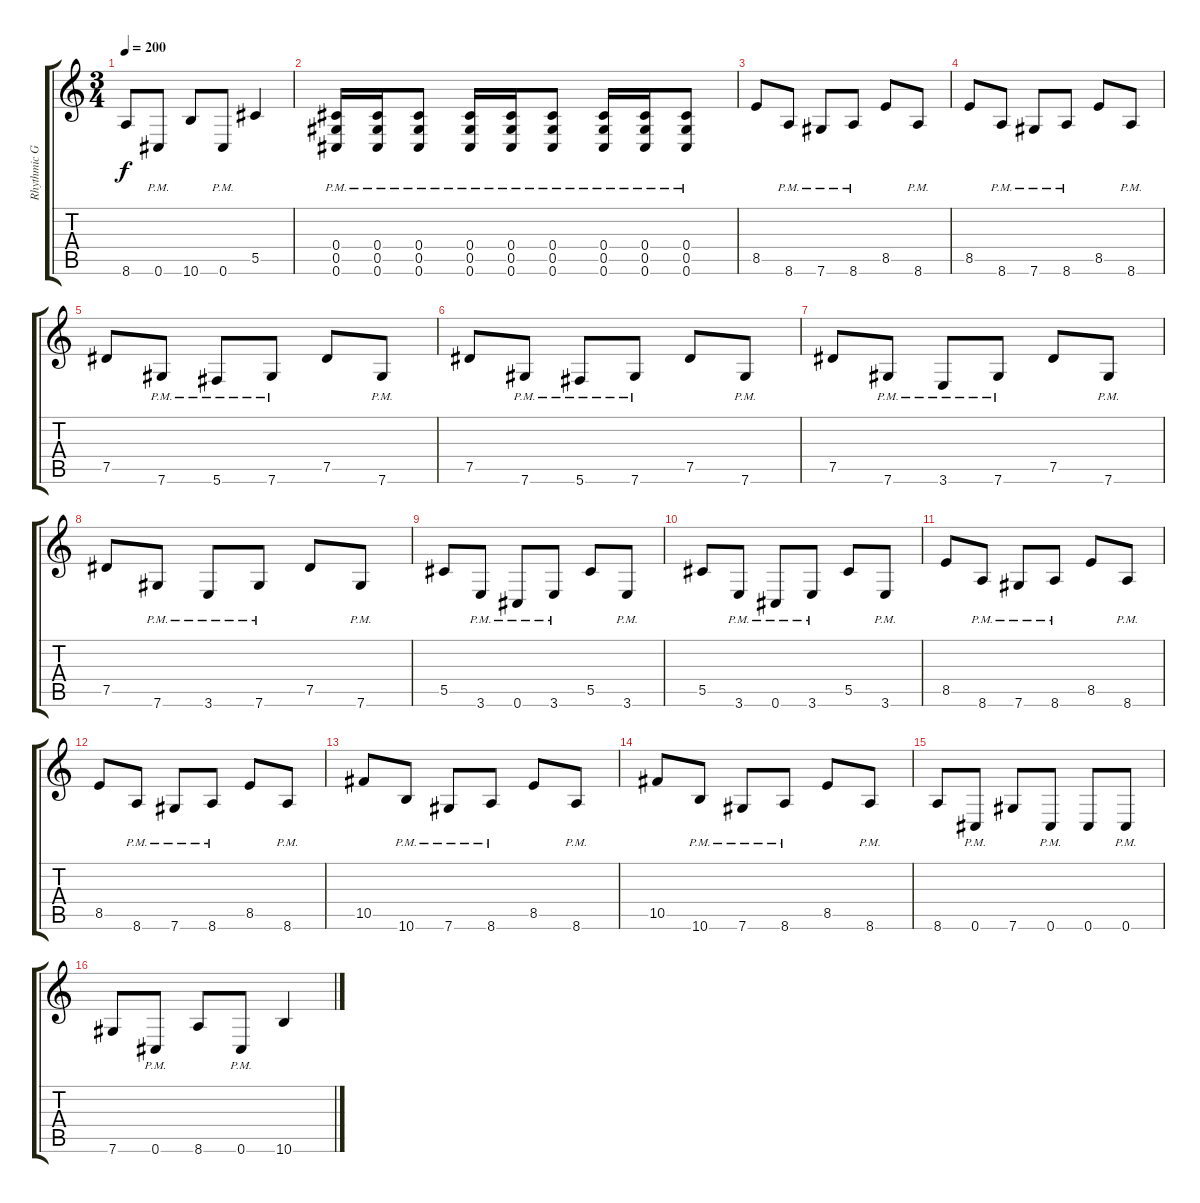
\track ("Rhythmic Guitar" "Rhythmic G") {instrument distortionguitar}
\staff {score tabs}
\tuning (Eb4 Bb3 Gb3 Db3 Ab2 Db2) {hide}
\ts (3 4)
\tempo 200
\clef g2
\ks c
8.6.8{dy f} 0.6{pm}.8 10.6.8 0.6{pm}.8 5.5.4 |
(0.4{pm} 0.5{pm} 0.6{pm}).16 (0.4{pm} 0.5{pm} 0.6{pm}).16 (0.4{pm} 0.5{pm} 0.6{pm}).8 (0.4{pm} 0.5{pm} 0.6{pm}).16 (0.4{pm} 0.5{pm} 0.6{pm}).16 (0.4{pm} 0.5{pm} 0.6{pm}).8 (0.4{pm} 0.5{pm} 0.6{pm}).16 (0.4{pm} 0.5{pm} 0.6{pm}).16 (0.4{pm} 0.5{pm} 0.6{pm}).8 |
8.5.8 8.6{pm}.8 7.6{pm}.8 8.6{pm}.8 8.5.8 8.6{pm}.8 |
8.5.8 8.6{pm}.8 7.6{pm}.8 8.6{pm}.8 8.5.8 8.6{pm}.8 |
7.5.8 7.6{pm}.8 5.6{pm}.8 7.6{pm}.8 7.5.8 7.6{pm}.8 |
7.5.8 7.6{pm}.8 5.6{pm}.8 7.6{pm}.8 7.5.8 7.6{pm}.8 |
7.5.8 7.6{pm}.8 3.6{pm}.8 7.6{pm}.8 7.5.8 7.6{pm}.8 |
7.5.8 7.6{pm}.8 3.6{pm}.8 7.6{pm}.8 7.5.8 7.6{pm}.8 |
5.5.8 3.6{pm}.8 0.6{pm}.8 3.6{pm}.8 5.5.8 3.6{pm}.8 |
5.5.8 3.6{pm}.8 0.6{pm}.8 3.6{pm}.8 5.5.8 3.6{pm}.8 |
8.5.8 8.6{pm}.8 7.6{pm}.8 8.6{pm}.8 8.5.8 8.6{pm}.8 |
8.5.8 8.6{pm}.8 7.6{pm}.8 8.6{pm}.8 8.5.8 8.6{pm}.8 |
10.5.8 10.6{pm}.8 7.6{pm}.8 8.6{pm}.8 8.5.8 8.6{pm}.8 |
10.5.8 10.6{pm}.8 7.6{pm}.8 8.6{pm}.8 8.5.8 8.6{pm}.8 |
8.6.8 0.6{pm}.8 7.6.8 0.6{pm}.8 0.6.8 0.6{pm}.8 |
7.6.8 0.6{pm}.8 8.6.8 0.6{pm}.8 10.6.4
